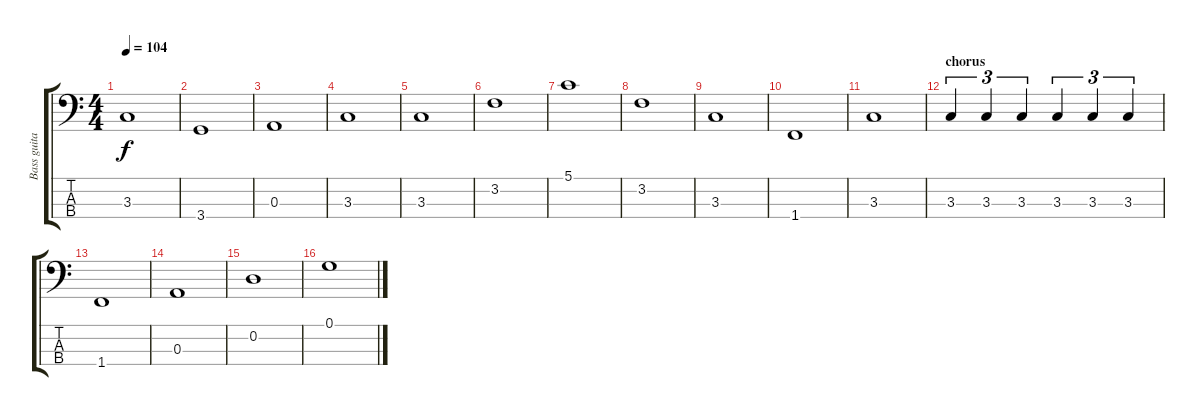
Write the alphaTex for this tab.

\track ("Bass guitar" "Bass guita") {instrument electricbasspick}
\staff {score tabs}
\tuning (G2 D2 A1 E1) {hide}
\ts (4 4)
\tempo 104
\clef f4
\ks c
3.3.1{dy f} |
3.4.1 |
0.3.1 |
3.3.1 |
3.3.1 |
3.2.1 |
5.1.1 |
3.2.1 |
3.3.1 |
1.4.1 |
3.3.1 |
\section ("" "chorus")
3.3.4{tu (3 2)} 3.3.4{tu (3 2)} 3.3.4{tu (3 2)} 3.3.4{tu (3 2)} 3.3.4{tu (3 2)} 3.3.4{tu (3 2)} |
1.4.1 |
0.3.1 |
0.2.1 |
0.1.1
